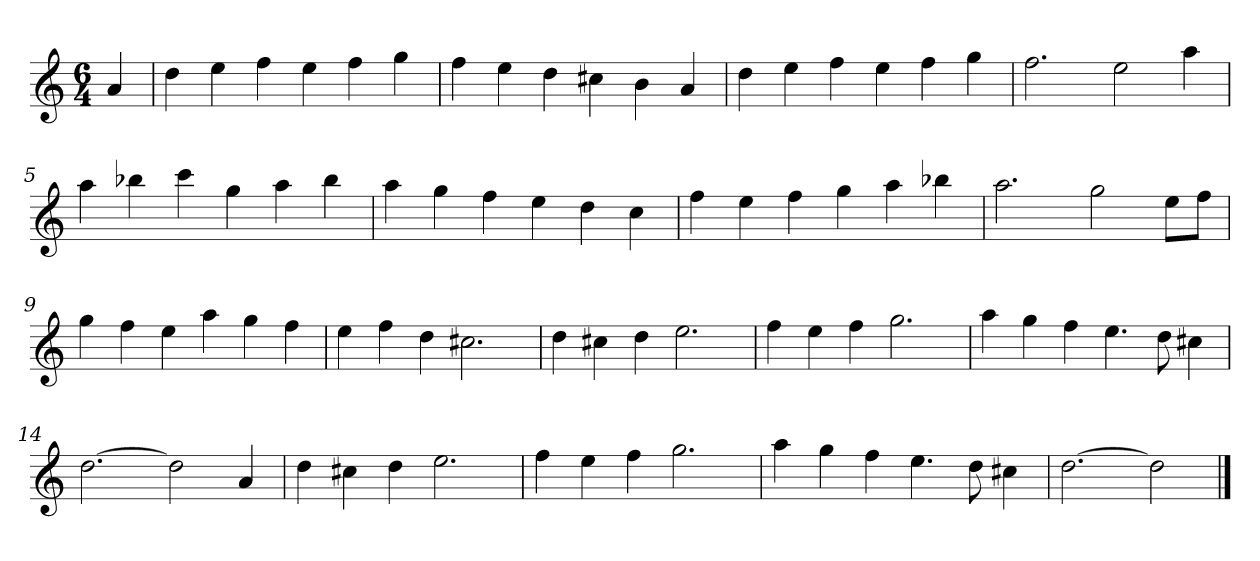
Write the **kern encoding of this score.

**kern
*part1
*staff1
*k[]
*M6/4
*MM120
=
4a
=1
4dd
4ee
4ff
4ee
4ff
4gg
=2
4ff
4ee
4dd
4cc#X
4b
4a
=3
4dd
4ee
4ff
4ee
4ff
4gg
=4
2.ff
2ee
4aa
=5
4aa
4bb-X
4ccc
4gg
4aa
4bb-
=6
4aa
4gg
4ff
4ee
4dd
4cc
=7
4ff
4ee
4ff
4gg
4aa
4bb-X
=8
2.aa
2gg
8eeL
8ffJ
=9
4gg
4ff
4ee
4aa
4gg
4ff
=10
4ee
4ff
4dd
2.cc#X
=11
4dd
4cc#X
4dd
2.ee
=12
4ff
4ee
4ff
2.gg
=13
4aa
4gg
4ff
4.ee
8dd
4cc#X
=14
[2.dd
2dd]
4a
=15
4dd
4cc#X
4dd
2.ee
=16
4ff
4ee
4ff
2.gg
=17
4aa
4gg
4ff
4.ee
8dd
4cc#X
=18
[2.dd
2dd]
==
*-
